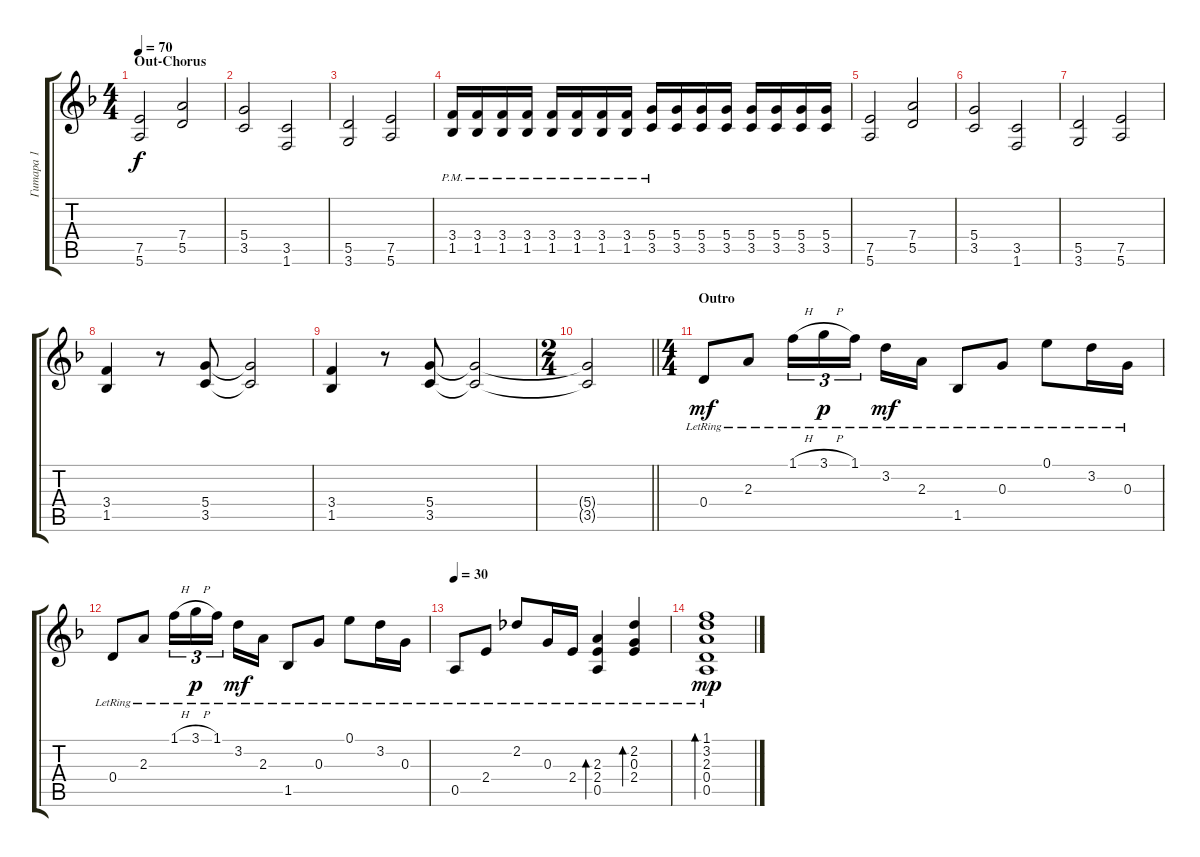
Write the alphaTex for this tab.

\track ("Гитара 1" "Гитара 1") {instrument electricguitarclean}
\staff {score tabs}
\tuning (E4 B3 G3 D3 A2 E2) {hide}
\ts (4 4)
\section ("" "Out-Chorus")
\tempo 70
\clef g2
\ks dminor
(7.5 5.6).2{dy f volume 10 instrument distortionguitar} (7.4 5.5).2 |
(5.4 3.5).2 (3.5 1.6).2 |
(5.5 3.6).2 (7.5 5.6).2 |
(3.4{pm} 1.5{pm}).16 (3.4{pm} 1.5{pm}).16 (3.4{pm} 1.5{pm}).16 (3.4{pm} 1.5{pm}).16 (3.4{pm} 1.5{pm}).16 (3.4{pm} 1.5{pm}).16 (3.4{pm} 1.5{pm}).16 (3.4{pm} 1.5{pm}).16 (5.4{pm} 3.5{pm}).16 (5.4 3.5).16 (5.4 3.5).16 (5.4 3.5).16 (5.4 3.5).16 (5.4 3.5).16 (5.4 3.5).16 (5.4 3.5).16 |
(7.5 5.6).2 (7.4 5.5).2 |
(5.4 3.5).2 (3.5 1.6).2 |
(5.5 3.6).2 (7.5 5.6).2 |
(3.4 1.5).4 r.8 (5.4 3.5).8 (5.4{t} 3.5{t}).2 |
(3.4 1.5).4 r.8 (5.4 3.5).8 (5.4{t} 3.5{t}).2 |
\ts (2 4)
\barLineRight lightlight
(5.4{t} 3.5{t}).2 |
\ts (4 4)
\section ("" "Outro")
0.4{lr}.8{dy mf volume 16 instrument electricguitarclean} 2.3{lr}.8 1.1{h lr}.16{tu (3 2)} 3.1{h lr}.16{tu (3 2) dy p} 1.1{lr}.16{tu (3 2) beam splitsecondary} 3.2{lr}.16{dy mf} 2.3{lr}.16 1.5{lr}.8 0.3{lr}.8 0.1{lr}.8 3.2{lr}.16 0.3{lr}.16 |
0.4{lr}.8 2.3{lr}.8 1.1{h lr}.16{tu (3 2)} 3.1{h lr}.16{tu (3 2) dy p} 1.1{lr}.16{tu (3 2) beam splitsecondary} 3.2{lr}.16{dy mf} 2.3{lr}.16 1.5{lr}.8 0.3{lr}.8 0.1{lr}.8 3.2{lr}.16 0.3{lr}.16 |
\tempo 30
0.5{lr}.8 2.4{lr}.8 2.2{lr}.8 0.3{lr}.16 2.4{lr}.16 (2.3{lr} 2.4{lr} 0.5{lr}).4{bd 60} (2.2{lr} 0.3{lr} 2.4{lr}).4{bd 60} |
(1.1 3.2 2.3{lr} 0.4{lr} 0.5).1{bd 120 dy mp}
